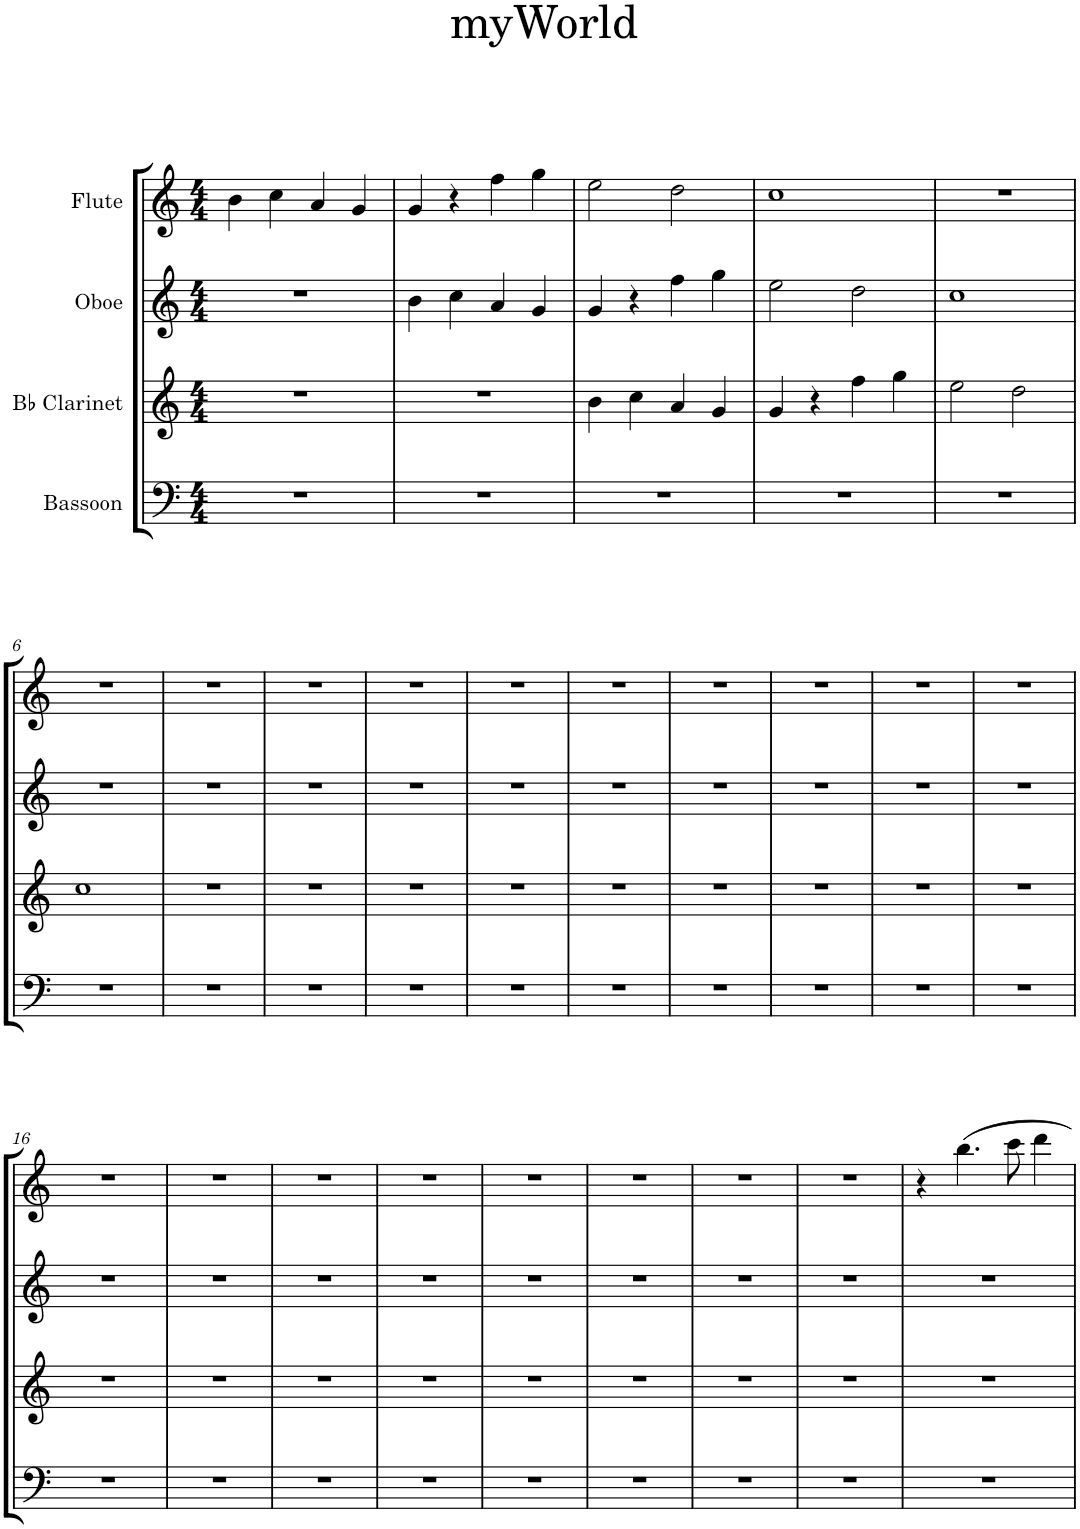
**kern	**kern	**kern	**kern
*part4	*part3	*part2	*part1
*staff4	*staff3	*staff2	*staff1
*I"Bassoon	*I"Bb Clarinet	*I"Oboe	*I"Flute
*I'Bsn	*I'Cl	*I'Ob	*I'Fl
*clefF4	*clefG2	*clefG2	*clefG2
*	*ITrd1c2	*	*
*k[]	*k[]	*k[]	*k[]
*M4/4	*M4/4	*M4/4	*M4/4
=1	=1	=1	=1
1r	1r	1r	4b\
.	.	.	4cc\
.	.	.	4a/
.	.	.	4g/
=2	=2	=2	=2
1r	1r	4b\	4g/
.	.	4cc\	4r
.	.	4a/	4ff\
.	.	4g/	4gg\
=3	=3	=3	=3
1r	4b\	4g/	2ee\
.	4cc\	4r	.
.	4a/	4ff\	2dd\
.	4g/	4gg\	.
=4	=4	=4	=4
1r	4g/	2ee\	1cc
.	4r	.	.
.	4ff\	2dd\	.
.	4gg\	.	.
=5	=5	=5	=5
1r	2ee\	1cc	1r
.	2dd\	.	.
!!LO:LB:g=z
=6	=6	=6	=6
1r	1cc	1r	1r
=7	=7	=7	=7
1r	1r	1r	1r
=8	=8	=8	=8
1r	1r	1r	1r
=9	=9	=9	=9
1r	1r	1r	1r
=10	=10	=10	=10
1r	1r	1r	1r
=11	=11	=11	=11
1r	1r	1r	1r
=12	=12	=12	=12
1r	1r	1r	1r
=13	=13	=13	=13
1r	1r	1r	1r
=14	=14	=14	=14
1r	1r	1r	1r
=15	=15	=15	=15
1r	1r	1r	1r
!!LO:LB:g=z
=16	=16	=16	=16
1r	1r	1r	1r
=17	=17	=17	=17
1r	1r	1r	1r
=18	=18	=18	=18
1r	1r	1r	1r
=19	=19	=19	=19
1r	1r	1r	1r
=20	=20	=20	=20
1r	1r	1r	1r
=21	=21	=21	=21
1r	1r	1r	1r
=22	=22	=22	=22
1r	1r	1r	1r
=23	=23	=23	=23
1r	1r	1r	1r
=24	=24	=24	=24
1r	1r	1r	4r
.	.	.	4.bb\
.	.	.	8ccc\
.	.	.	4ddd\
=	=	=	=
*-	*-	*-	*-
